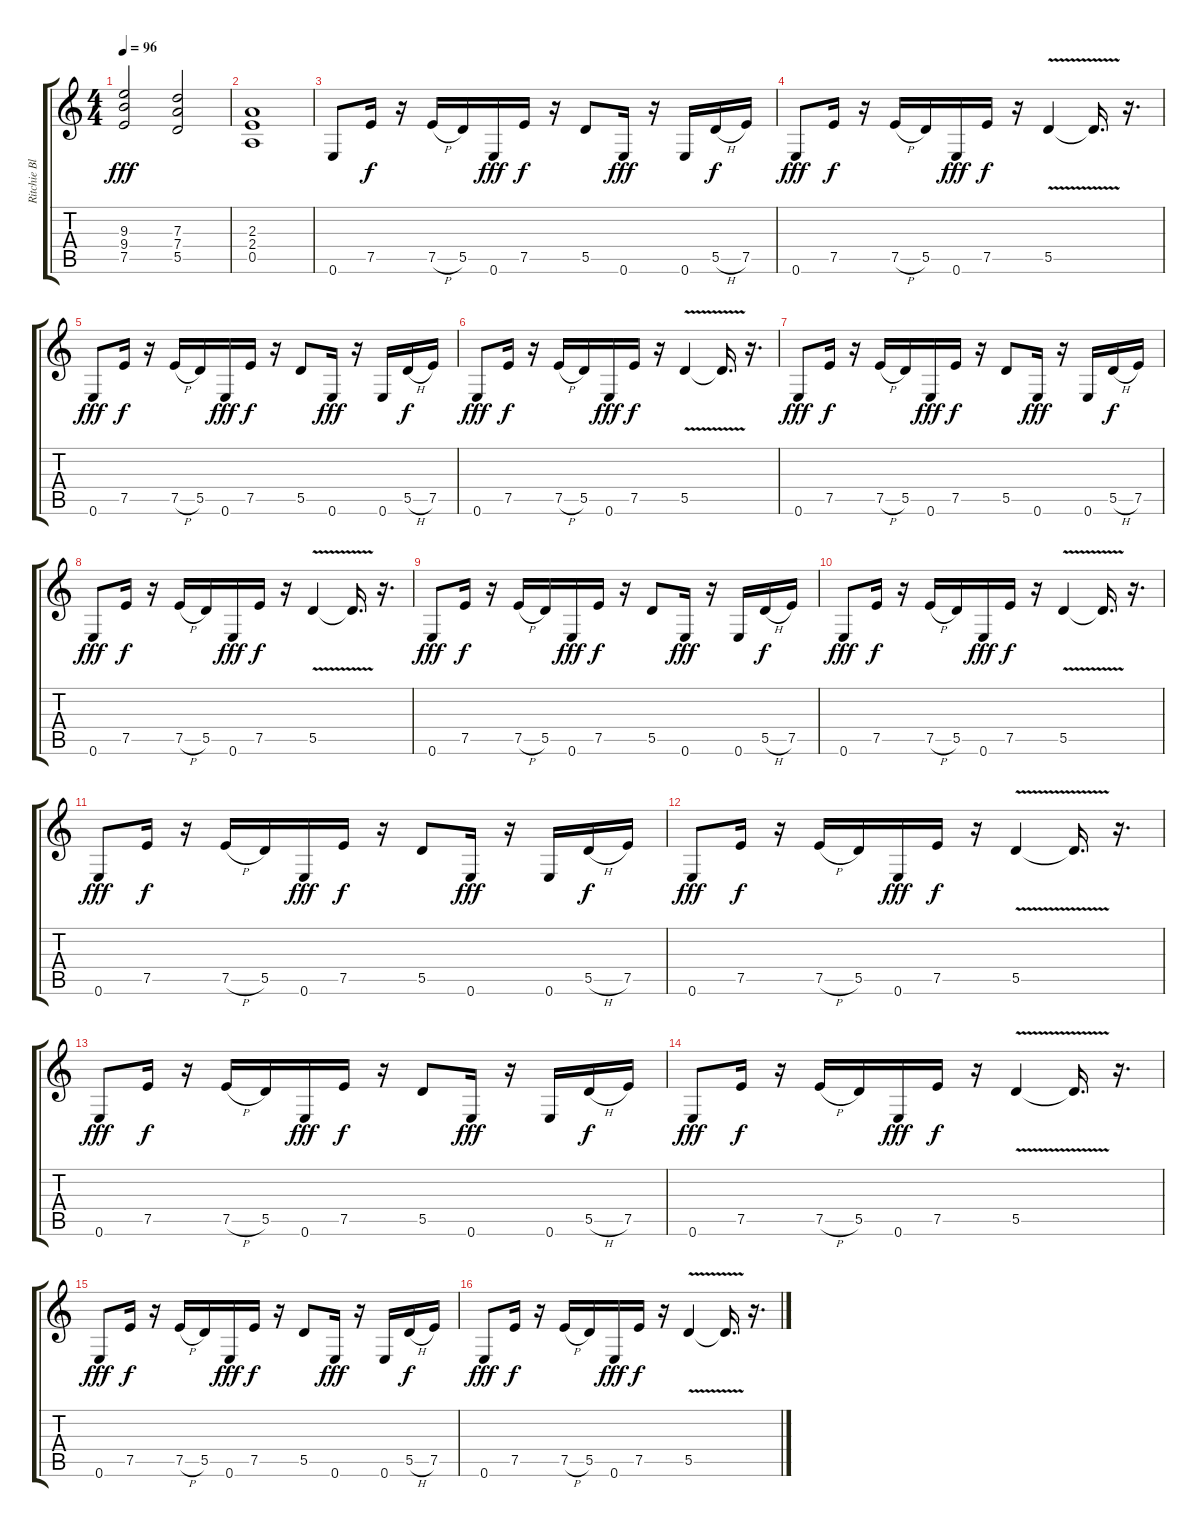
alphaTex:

\track ("Ritchie Blackmore" "Ritchie Bl") {instrument distortionguitar}
\staff {score tabs}
\tuning (E4 B3 G3 D3 A2 E2) {hide}
\ts (4 4)
\tempo 96
\clef g2
\ks c
(9.3 9.4 7.5).2{dy fff} (7.3 7.4 5.5).2 |
(2.3 2.4 0.5).1 |
0.6.8 7.5.16{dy f} r.16 7.5{h}.16 5.5.16 0.6.16{dy fff} 7.5.16{dy f} r.16 5.5.8 0.6.16{dy fff} r.16 0.6.16 5.5{h}.16{dy f} 7.5.16 |
0.6.8{dy fff} 7.5.16{dy f} r.16 7.5{h}.16 5.5.16 0.6.16{dy fff} 7.5.16{dy f} r.16 5.5{v}.4 5.5{t}.16{d} r.16{d} |
0.6.8{dy fff} 7.5.16{dy f} r.16 7.5{h}.16 5.5.16 0.6.16{dy fff} 7.5.16{dy f} r.16 5.5.8 0.6.16{dy fff} r.16 0.6.16 5.5{h}.16{dy f} 7.5.16 |
0.6.8{dy fff} 7.5.16{dy f} r.16 7.5{h}.16 5.5.16 0.6.16{dy fff} 7.5.16{dy f} r.16 5.5{v}.4 5.5{t}.16{d} r.16{d} |
0.6.8{dy fff} 7.5.16{dy f} r.16 7.5{h}.16 5.5.16 0.6.16{dy fff} 7.5.16{dy f} r.16 5.5.8 0.6.16{dy fff} r.16 0.6.16 5.5{h}.16{dy f} 7.5.16 |
0.6.8{dy fff} 7.5.16{dy f} r.16 7.5{h}.16 5.5.16 0.6.16{dy fff} 7.5.16{dy f} r.16 5.5{v}.4 5.5{t}.16{d} r.16{d} |
0.6.8{dy fff} 7.5.16{dy f} r.16 7.5{h}.16 5.5.16 0.6.16{dy fff} 7.5.16{dy f} r.16 5.5.8 0.6.16{dy fff} r.16 0.6.16 5.5{h}.16{dy f} 7.5.16 |
0.6.8{dy fff} 7.5.16{dy f} r.16 7.5{h}.16 5.5.16 0.6.16{dy fff} 7.5.16{dy f} r.16 5.5{v}.4 5.5{t}.16{d} r.16{d} |
0.6.8{dy fff} 7.5.16{dy f} r.16 7.5{h}.16 5.5.16 0.6.16{dy fff} 7.5.16{dy f} r.16 5.5.8 0.6.16{dy fff} r.16 0.6.16 5.5{h}.16{dy f} 7.5.16 |
0.6.8{dy fff} 7.5.16{dy f} r.16 7.5{h}.16 5.5.16 0.6.16{dy fff} 7.5.16{dy f} r.16 5.5{v}.4 5.5{t}.16{d} r.16{d} |
0.6.8{dy fff} 7.5.16{dy f} r.16 7.5{h}.16 5.5.16 0.6.16{dy fff} 7.5.16{dy f} r.16 5.5.8 0.6.16{dy fff} r.16 0.6.16 5.5{h}.16{dy f} 7.5.16 |
0.6.8{dy fff} 7.5.16{dy f} r.16 7.5{h}.16 5.5.16 0.6.16{dy fff} 7.5.16{dy f} r.16 5.5{v}.4 5.5{t}.16{d} r.16{d} |
0.6.8{dy fff} 7.5.16{dy f} r.16 7.5{h}.16 5.5.16 0.6.16{dy fff} 7.5.16{dy f} r.16 5.5.8 0.6.16{dy fff} r.16 0.6.16 5.5{h}.16{dy f} 7.5.16 |
0.6.8{dy fff} 7.5.16{dy f} r.16 7.5{h}.16 5.5.16 0.6.16{dy fff} 7.5.16{dy f} r.16 5.5{v}.4 5.5{t}.16{d} r.16{d}
